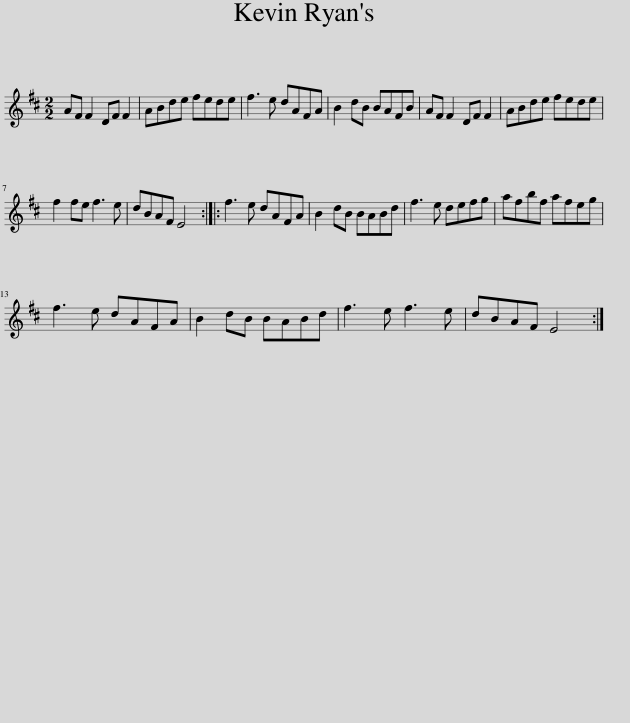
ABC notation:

X:1
L:1/8
M:2/2
I:linebreak $
K:D
V:1 treble
V:1
 AF F2 DF F2 | ABde fede | f3 e dAFA | B2 dB BAFB | AF F2 DF F2 | %5
 ABde fede |$ f2 fe f3 e | dBAF E4 :: f3 e dAFA | B2 dB BABd | %10
 f3 e defg | afbf afeg |$ f3 e dAFA | B2 dB BABd | f3 e f3 e | %15
 dBAF E4 :| %16
